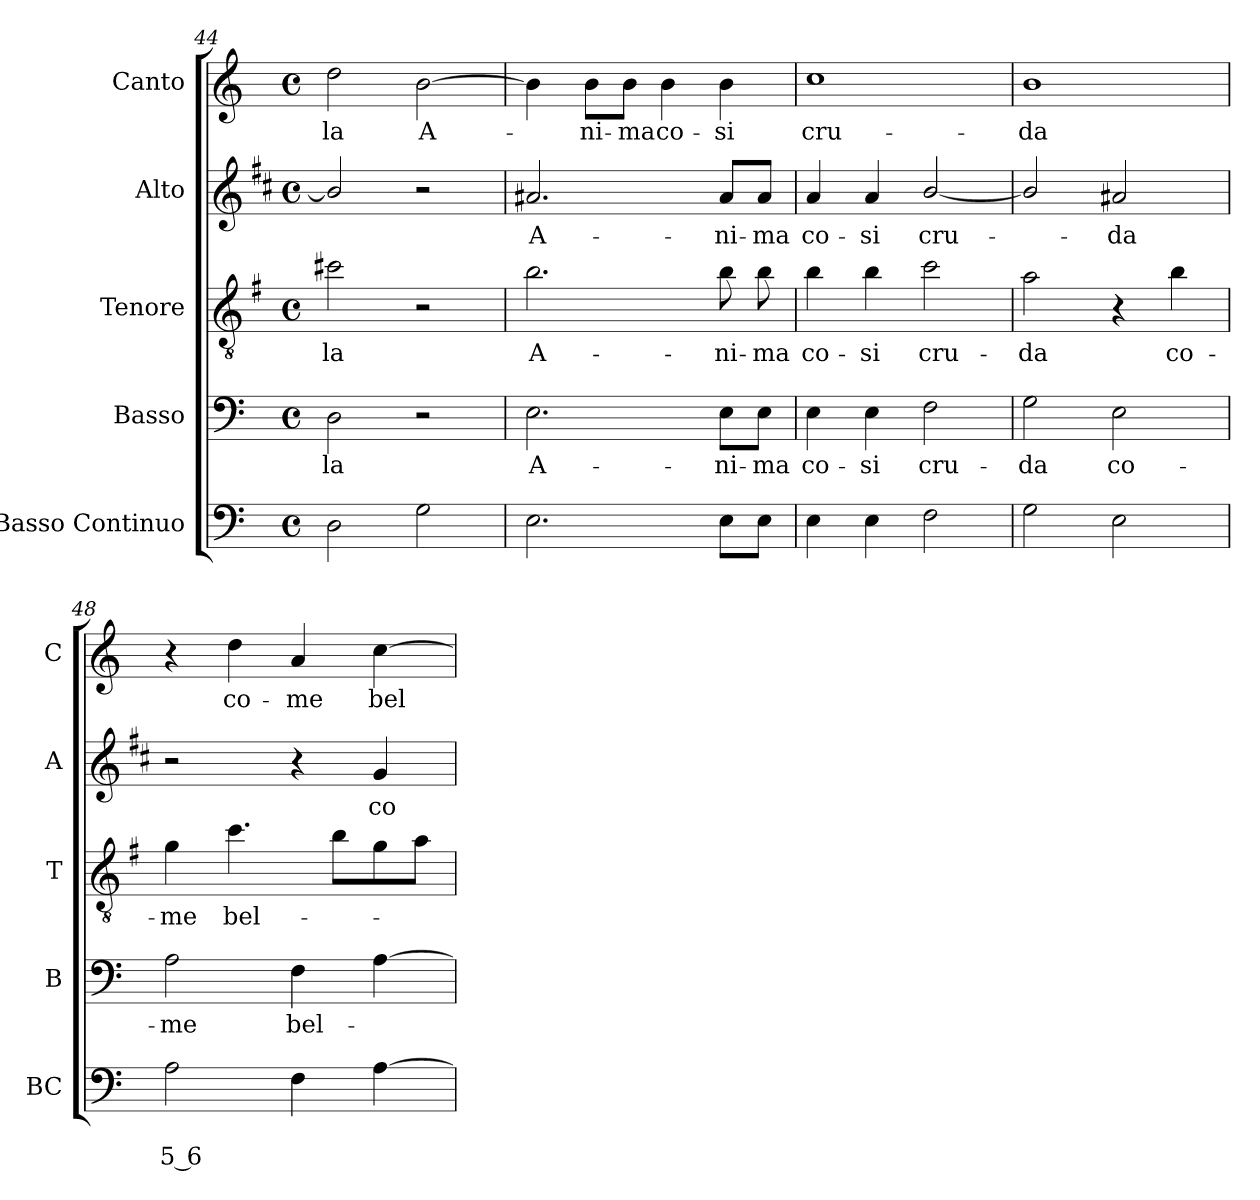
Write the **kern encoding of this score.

**kern	**text	**text	**kern	**text	**kern	**text	**kern	**text	**kern	**text
*part5	*part5	*part5	*part4	*part4	*part3	*part3	*part2	*part2	*part1	*part1
*staff5	*staff5	*staff5	*staff4	*staff4	*staff3	*staff3	*staff2	*staff2	*staff1	*staff1
*I"Basso Continuo	*	*	*I"Basso	*	*I"Tenore	*	*I"Alto	*	*I"Canto	*
*I'BC	*	*	*I'B	*	*I'T	*	*I'A	*	*I'C	*
*clefF4	*	*	*clefF4	*	*clefGv2	*	*clefG2	*	*clefG2	*
*	*	*	*	*	*ITrd4c7	*	*ITrd1c2	*	*	*
*k[]	*	*	*k[]	*	*k[]	*	*k[]	*	*k[]	*
*C:	*	*	*C:	*	*C:	*	*C:	*	*C:	*
*M4/4	*	*	*M4/4	*	*M4/4	*	*M4/4	*	*M4/4	*
*met(c)	*	*	*met(c)	*	*met(c)	*	*met(c)	*	*met(c)	*
=44	=44	=44	=44	=44	=44	=44	=44	=44	=44	=44
!	!	!	!	!LO:LY:b	!	!	!	!	!	!
!	!	!	!	!	!	!LO:LY:b	!	!	!	!
!	!	!	!	!	!	!	!	!	!	!LO:LY:b
2D\	.	.	2D\	-la	2f#X\	-la	2a/]	.	2dd\	-la
!	!	!	!	!	!	!	!	!	!	!LO:LY:b
2G\	.	.	2r	.	2r	.	2r	.	[2b\	A-
=45	=45	=45	=45	=45	=45	=45	=45	=45	=45	=45
!	!	!	!	!LO:LY:b	!	!	!	!	!	!
!	!	!	!	!	!	!LO:LY:b	!	!	!	!
!	!	!	!	!	!	!	!	!LO:LY:b	!	!
2.E\	.	.	2.E\	A-	2.e\	A-	2.g#X/	A-	4b\]	.
!	!	!	!	!	!	!	!	!	!	!LO:LY:b
.	.	.	.	.	.	.	.	.	8b\L	-ni-
!	!	!	!	!	!	!	!	!	!	!LO:LY:b
.	.	.	.	.	.	.	.	.	8b\J	-ma
!	!	!	!	!	!	!	!	!	!	!LO:LY:b
.	.	.	.	.	.	.	.	.	4b\	co-
!	!	!	!	!LO:LY:b	!	!	!	!	!	!
!	!	!	!	!	!	!LO:LY:b	!	!	!	!
!	!	!	!	!	!	!	!	!LO:LY:b	!	!
!	!	!	!	!	!	!	!	!	!	!LO:LY:b
8E\L	.	.	8E\L	-ni-	8e\	-ni-	8g#/L	-ni-	4b\	-si
!	!	!	!	!LO:LY:b	!	!	!	!	!	!
!	!	!	!	!	!	!LO:LY:b	!	!	!	!
!	!	!	!	!	!	!	!	!LO:LY:b	!	!
8E\J	.	.	8E\J	-ma	8e\	-ma	8g#/J	-ma	.	.
!!LO:PB:g=z
=46	=46	=46	=46	=46	=46	=46	=46	=46	=46	=46
!	!	!	!	!LO:LY:b	!	!	!	!	!	!
!	!	!	!	!	!	!LO:LY:b	!	!	!	!
!	!	!	!	!	!	!	!	!LO:LY:b	!	!
!	!	!	!	!	!	!	!	!	!	!LO:LY:b
4E\	.	.	4E\	co-	4e\	co-	4g/	co-	1cc	cru-
!	!	!	!	!LO:LY:b	!	!	!	!	!	!
!	!	!	!	!	!	!LO:LY:b	!	!	!	!
!	!	!	!	!	!	!	!	!LO:LY:b	!	!
4E\	.	.	4E\	-si	4e\	-si	4g/	-si	.	.
!	!	!	!	!LO:LY:b	!	!	!	!	!	!
!	!	!	!	!	!	!LO:LY:b	!	!	!	!
!	!	!	!	!	!	!	!	!LO:LY:b	!	!
2F\	.	.	2F\	cru-	2f\	cru-	[2a/	cru-	.	.
=47	=47	=47	=47	=47	=47	=47	=47	=47	=47	=47
!	!	!	!	!LO:LY:b	!	!	!	!	!	!
!	!	!	!	!	!	!LO:LY:b	!	!	!	!
!	!	!	!	!	!	!	!	!	!	!LO:LY:b
2G\	.	.	2G\	-da	2d\	-da	2a/]	.	1b	-da
!	!	!	!	!LO:LY:b	!	!	!	!	!	!
!	!	!	!	!	!	!	!	!LO:LY:b	!	!
2E\	.	.	2E\	co-	4r	.	2g#X/	-da	.	.
!	!	!	!	!	!	!LO:LY:b	!	!	!	!
.	.	.	.	.	4e\	co-	.	.	.	.
=48	=48	=48	=48	=48	=48	=48	=48	=48	=48	=48
!	!	!LO:LY:b	!	!	!	!	!	!	!	!
!	!	!	!	!LO:LY:b	!	!	!	!	!	!
!	!	!	!	!	!	!LO:LY:b	!	!	!	!
2A\	.	5 6	2A\	-me	4c\	-me	2r	.	4r	.
!	!	!	!	!	!	!LO:LY:b	!	!	!	!
!	!	!	!	!	!	!	!	!	!	!LO:LY:b
.	.	.	.	.	4.f\	bel-	.	.	4dd\	co-
!	!	!	!	!LO:LY:b	!	!	!	!	!	!
!	!	!	!	!	!	!	!	!	!	!LO:LY:b
4F\	.	.	4F\	bel-	.	.	4r	.	4a/	-me
.	.	.	.	.	8e\L	.	.	.	.	.
!	!	!	!	!	!	!	!	!LO:LY:b	!	!
!	!	!	!	!	!	!	!	!	!	!LO:LY:b
[4A\	.	.	[4A\	.	8c\	.	4f/	co-	[4cc\	bel-
.	.	.	.	.	8d\J	.	.	.	.	.
=	=	=	=	=	=	=	=	=	=	=
*-	*-	*-	*-	*-	*-	*-	*-	*-	*-	*-
